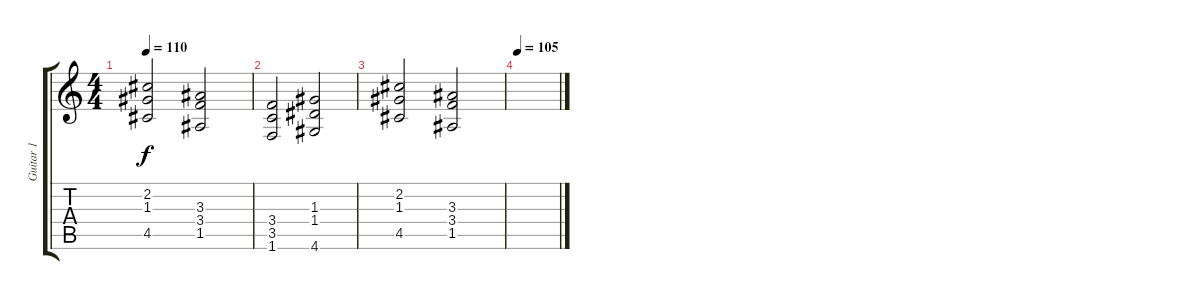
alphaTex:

\track ("Guitar 1" "Guitar 1") {instrument distortionguitar}
\staff {score tabs}
\tuning (E4 B3 G3 D3 A2 E2) {hide}
\ts (4 4)
\tempo 110
\clef g2
\ks c
(2.2 1.3 4.5).2{dy f} (3.3 3.4 1.5).2 |
(3.4 3.5 1.6).2 (1.3 1.4 4.6).2 |
(2.2 1.3 4.5).2 (3.3 3.4 1.5).2 |
\tempo 105
